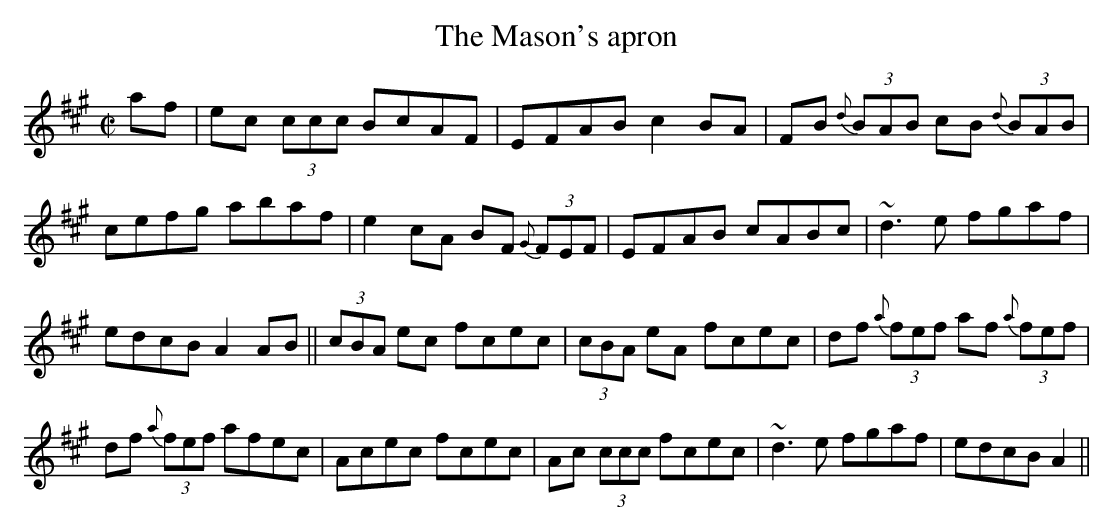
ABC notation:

X:1
T:Mason's apron, The
M:C|
K:A
af|ec (3ccc BcAF|EFAB c2BA|FB {d}(3BAB cB {d}(3BAB|cefg abaf|\
e2cA BF {G}(3FEF|EFAB cABc|~d3e fgaf|edcB A2AB||\
(3cBA ec fcec|(3cBA eA fcec|df {a}(3fef af {a}(3fef|df {a}(3fef afec|\
Acec fcec|Ac (3ccc fcec|~d3e fgaf|edcB A2||
